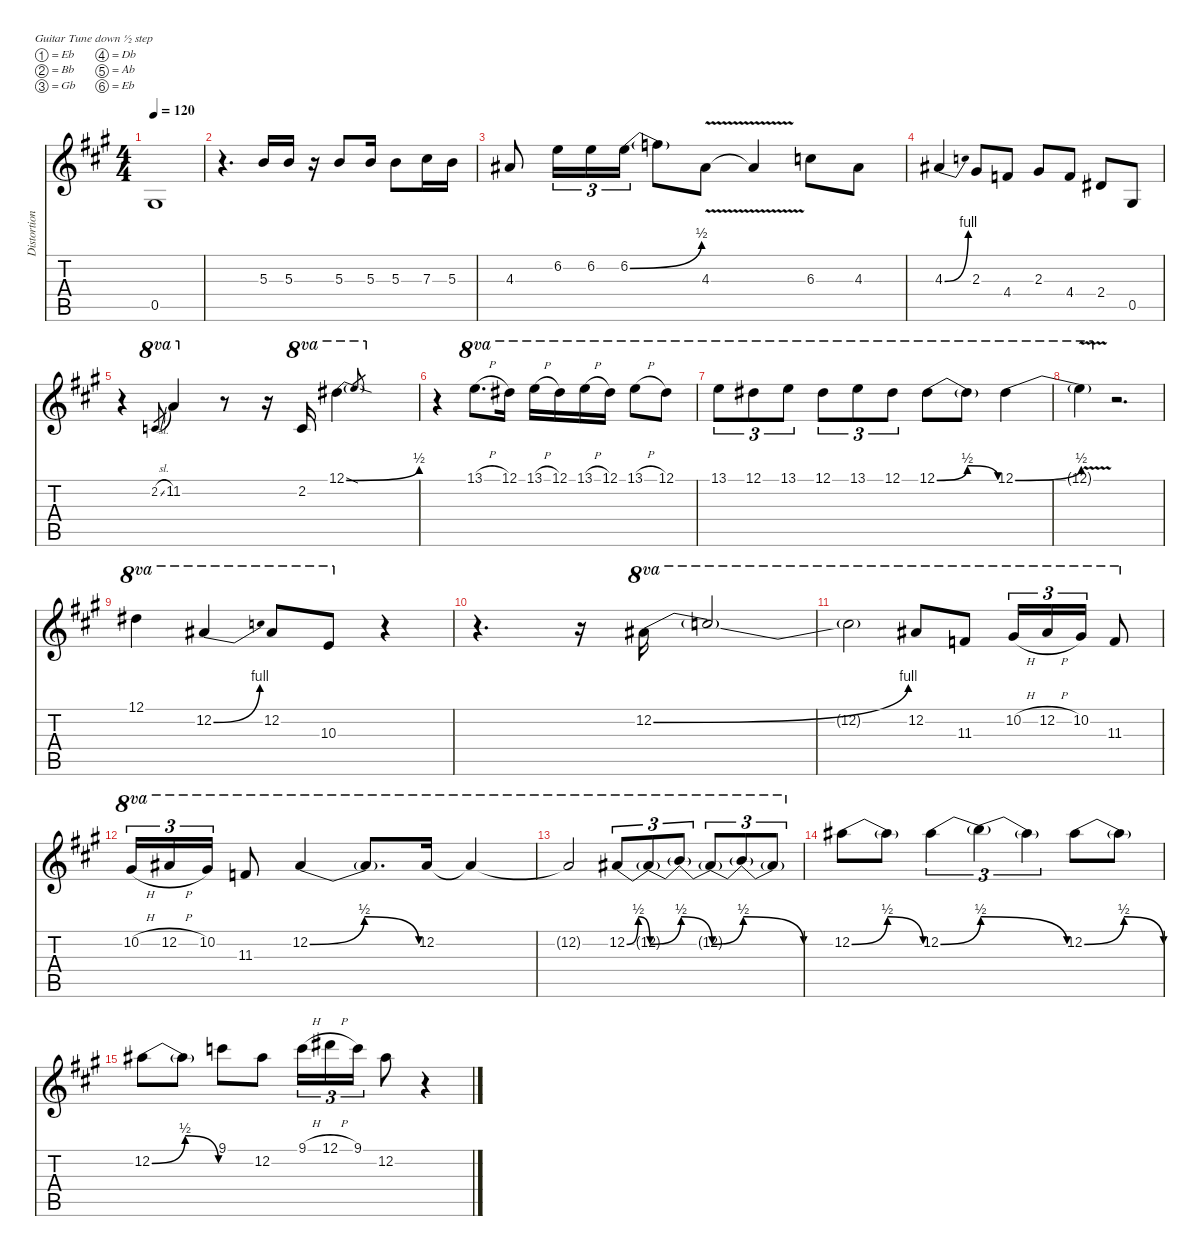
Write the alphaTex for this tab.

\defaultSystemsLayout 4
\hideDynamics
\bracketExtendMode nobrackets
\otherSystemsTrackNameOrientation horizontal
\track ("Distortion Gtr.  Tuned Down 1/2 Step" "Distortion") {instrument distortionguitar}
\staff {score tabs}
\tuning (Eb4 Bb3 Gb3 Db3 Ab2 Eb2)
\ts (4 4)
\tempo 120
\clef g2
\ks a
0.5{acc #}.1{dy mf beam Up} |
r.4{d beam Down} 5.3{acc forcenatural}.16{beam Up} 5.3{acc forcenatural}.16{beam Up} r.16{beam Up} 5.3{acc forcenatural}.8{beam Up} 5.3{acc forcenatural}.16{beam Up} 5.3{acc forcenatural}.8{beam Down} 7.3{acc #}.16{beam Down} 5.3{acc forcenatural}.16{beam Down} |
4.3{acc #}.8{beam Up} 6.2{acc forcenatural}.16{tu (3 2) beam Down} 6.2{acc forcenatural}.16{tu (3 2) beam Down} 6.2{be (bend 0 0 60 2) acc forcenatural}.16{tu (3 2) beam Down} 6.2{t}.8{beam Down} 4.3{v acc #}.8{beam Down} 4.3{v t acc #}.4{beam Up} 6.3{acc forcenatural}.8{beam Down} 4.3{acc #}.8{beam Down} |
4.3{be (bend 0 0 60 4) acc #}.4{beam Up} 2.3{acc #}.8{beam Up} 4.4{acc forcenatural}.8{beam Up} 2.3{acc #}.8{beam Up} 4.4{acc forcenatural}.8{beam Up} 2.4{acc #}.8{beam Up} 0.5{acc #}.8{beam Up} |
r.4{beam Down} 2.2{sl acc forcenatural}.8{ot 8va gr beam Up} 11.2{acc forcenatural}.4{ot 8va beam Up} r.8{beam Up} r.16{beam Up} 2.2{acc forcenatural}.16{ot 8va beam Up} 12.1{be (bend 0 0 60 2) acc #}.4{ot 8va beam Down} 12.1{sod t}.8{ot 8va gr beam Up} |
r.4{beam Down} 13.1{h acc forcenatural}.8{d ot 8va beam Down} 12.1{acc #}.16{ot 8va beam Down} 13.1{h acc forcenatural}.16{ot 8va beam Down} 12.1{acc #}.16{ot 8va beam Down} 13.1{h acc forcenatural}.16{ot 8va beam Down} 12.1{acc #}.16{ot 8va beam Down} 13.1{h acc forcenatural}.8{ot 8va beam Down} 12.1{acc #}.8{ot 8va beam Down} |
13.1{acc forcenatural}.8{tu (3 2) ot 8va beam Down} 12.1{acc #}.8{tu (3 2) ot 8va beam Down} 13.1{acc forcenatural}.8{tu (3 2) ot 8va beam Down} 12.1{acc #}.8{tu (3 2) ot 8va beam Down} 13.1{acc forcenatural}.8{tu (3 2) ot 8va beam Down} 12.1{acc #}.8{tu (3 2) ot 8va beam Down} 12.1{be (bendrelease 0 0 30 2 30 2 60 0) acc #}.8{ot 8va beam Down} 12.1{t acc #}.8{ot 8va beam Down} 12.1{be (bend 0 0 60 2) acc #}.4{ot 8va beam Down} |
12.1{v t}.4{ot 8va beam Down} r.2{d beam Down} |
12.1{acc #}.4{ot 8va beam Down} 12.2{be (bend 0 0 60 4) acc #}.4{ot 8va beam Up} 12.2{acc #}.8{ot 8va beam Up} 10.3{acc forcenatural}.8{ot 8va beam Up} r.4{beam Up} |
r.4{d beam Down} r.16{beam Down} 12.2{be (bend 0 0 60 4) acc #}.16{ot 8va beam Up} 12.2{t}.2{ot 8va beam Up} |
12.2{t}.2{ot 8va beam Down} 12.2{acc #}.8{ot 8va beam Up} 11.3{acc forcenatural}.8{ot 8va beam Up} 10.2{h acc #}.16{tu (3 2) ot 8va beam Up} 12.2{h acc #}.16{tu (3 2) ot 8va beam Up} 10.2{acc #}.16{tu (3 2) ot 8va beam Up} 11.3{acc forcenatural}.8{ot 8va beam Up} |
10.2{h acc #}.16{tu (3 2) ot 8va beam Up} 12.2{h acc #}.16{tu (3 2) ot 8va beam Up} 10.2{acc #}.16{tu (3 2) ot 8va beam Up} 11.3{acc forcenatural}.8{ot 8va beam Up} 12.2{be (bendrelease 0 0 30 2 30 2 60 0) acc #}.4{ot 8va beam Up} 12.2{t acc #}.8{d ot 8va beam Up} 12.2{acc #}.16{ot 8va beam Up} 12.2{t acc #}.4{ot 8va beam Up} |
12.2{t acc #}.2{ot 8va beam Up} 12.2{be (bendrelease 0 0 30 2 30 2 60 0) acc #}.8{tu (3 2) ot 8va beam Up} 12.2{be (bend 0 0 60 2) t acc #}.8{tu (3 2) ot 8va beam Up} 12.2{be (release 0 2 60 0) t}.8{tu (3 2) ot 8va beam Up} 12.2{be (bend 0 0 60 2) t acc #}.8{tu (3 2) ot 8va beam Up} 12.2{be (release 0 2 60 0) t}.8{tu (3 2) ot 8va beam Up} 12.2{t acc #}.8{tu (3 2) ot 8va beam Up} |
12.2{be (bendrelease 0 0 30 2 30 2 60 0) acc #}.8{beam Down} 12.2{t acc #}.8{beam Down} 12.2{be (bend 0 0 60 2) acc #}.4{tu (3 2) beam Down} 12.2{be (release 0 2 60 0) t}.4{tu (3 2) beam Down} 12.2{t acc #}.4{tu (3 2) beam Down} 12.2{be (bendrelease 0 0 30 2 30 2 60 0) acc #}.8{beam Down} 12.2{t acc #}.8{beam Down} |
12.2{be (bendrelease 0 0 30 2 30 2 60 0) acc #}.8{beam Down} 12.2{t acc #}.8{beam Down} 9.1{acc forcenatural}.8{beam Down} 12.2{acc #}.8{beam Down} 9.1{h acc forcenatural}.16{tu (3 2) beam Down} 12.1{h acc #}.16{tu (3 2) beam Down} 9.1{acc forcenatural}.16{tu (3 2) beam Down} 12.2{acc #}.8{beam Down} r.4{beam Down}
